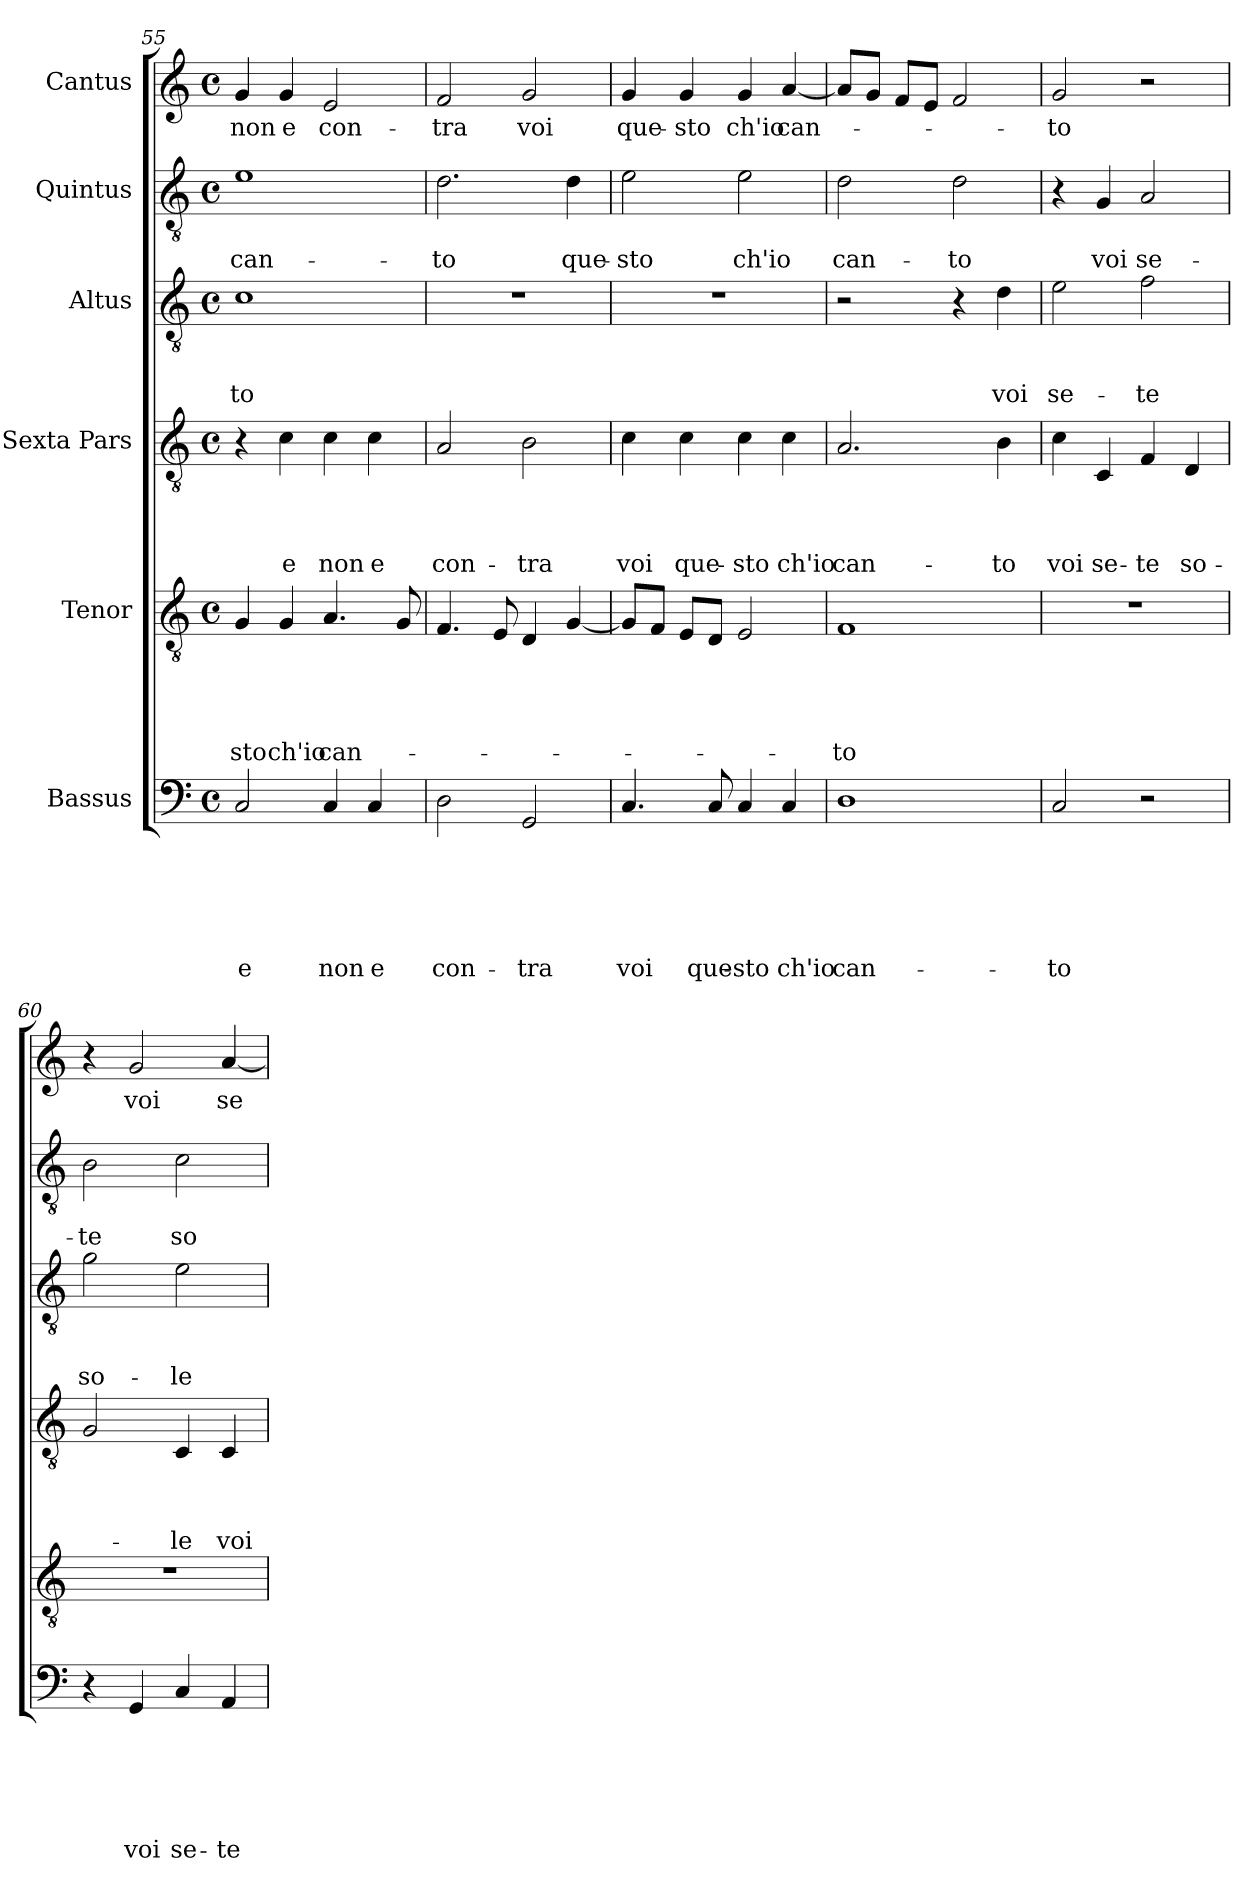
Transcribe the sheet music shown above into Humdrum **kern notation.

**kern	**text	**text	**text	**text	**text	**text	**kern	**text	**text	**text	**text	**text	**kern	**text	**text	**text	**text	**kern	**text	**text	**text	**kern	**text	**text	**kern	**text
*part6	*part6	*part6	*part6	*part6	*part6	*part6	*part5	*part5	*part5	*part5	*part5	*part5	*part4	*part4	*part4	*part4	*part4	*part3	*part3	*part3	*part3	*part2	*part2	*part2	*part1	*part1
*staff6	*staff6	*staff6	*staff6	*staff6	*staff6	*staff6	*staff5	*staff5	*staff5	*staff5	*staff5	*staff5	*staff4	*staff4	*staff4	*staff4	*staff4	*staff3	*staff3	*staff3	*staff3	*staff2	*staff2	*staff2	*staff1	*staff1
*I"Bassus	*	*	*	*	*	*	*I"Tenor	*	*	*	*	*	*I"Sexta Pars	*	*	*	*	*I"Altus	*	*	*	*I"Quintus	*	*	*I"Cantus	*
*clefF4	*	*	*	*	*	*	*clefGv2	*	*	*	*	*	*clefGv2	*	*	*	*	*clefGv2	*	*	*	*clefGv2	*	*	*clefG2	*
*k[]	*	*	*	*	*	*	*k[]	*	*	*	*	*	*k[]	*	*	*	*	*k[]	*	*	*	*k[]	*	*	*k[]	*
*C:	*	*	*	*	*	*	*C:	*	*	*	*	*	*C:	*	*	*	*	*C:	*	*	*	*C:	*	*	*C:	*
*M4/4	*	*	*	*	*	*	*M4/4	*	*	*	*	*	*M4/4	*	*	*	*	*M4/4	*	*	*	*M4/4	*	*	*M4/4	*
*met(c)	*	*	*	*	*	*	*met(c)	*	*	*	*	*	*met(c)	*	*	*	*	*met(c)	*	*	*	*met(c)	*	*	*met(c)	*
=55	=55	=55	=55	=55	=55	=55	=55	=55	=55	=55	=55	=55	=55	=55	=55	=55	=55	=55	=55	=55	=55	=55	=55	=55	=55	=55
2C/	.	.	.	.	.	e	4G/	.	.	.	.	-sto	4r	.	.	.	.	1c	.	.	-to	1e	.	can-	4g/	non
.	.	.	.	.	.	.	4G/	.	.	.	.	ch'io	4c\	.	.	.	e	.	.	.	.	.	.	.	4g/	e
4C/	.	.	.	.	.	non	4.A/	.	.	.	.	can-	4c\	.	.	.	non	.	.	.	.	.	.	.	2e/	con-
4C/	.	.	.	.	.	e	.	.	.	.	.	.	4c\	.	.	.	e	.	.	.	.	.	.	.	.	.
.	.	.	.	.	.	.	8G/	.	.	.	.	.	.	.	.	.	.	.	.	.	.	.	.	.	.	.
!!LO:LB:g=z
=56	=56	=56	=56	=56	=56	=56	=56	=56	=56	=56	=56	=56	=56	=56	=56	=56	=56	=56	=56	=56	=56	=56	=56	=56	=56	=56
2D\	.	.	.	.	.	con-	4.F/	.	.	.	.	.	2A/	.	.	.	con-	1r	.	.	.	2.d\	.	-to	2f/	-tra
.	.	.	.	.	.	.	8E/	.	.	.	.	.	.	.	.	.	.	.	.	.	.	.	.	.	.	.
2GG/	.	.	.	.	.	-tra	4D/	.	.	.	.	.	2B\	.	.	.	-tra	.	.	.	.	.	.	.	2g/	voi
.	.	.	.	.	.	.	[4G/	.	.	.	.	.	.	.	.	.	.	.	.	.	.	4d\	.	que-	.	.
=57	=57	=57	=57	=57	=57	=57	=57	=57	=57	=57	=57	=57	=57	=57	=57	=57	=57	=57	=57	=57	=57	=57	=57	=57	=57	=57
4.C/	.	.	.	.	.	voi	8G/L]	.	.	.	.	.	4c\	.	.	.	voi	1r	.	.	.	2e\	.	-sto	4g/	que-
.	.	.	.	.	.	.	8F/J	.	.	.	.	.	.	.	.	.	.	.	.	.	.	.	.	.	.	.
.	.	.	.	.	.	.	8E/L	.	.	.	.	.	4c\	.	.	.	que-	.	.	.	.	.	.	.	4g/	-sto
8C/	.	.	.	.	.	que-	8D/J	.	.	.	.	.	.	.	.	.	.	.	.	.	.	.	.	.	.	.
4C/	.	.	.	.	.	-sto	2E/	.	.	.	.	.	4c\	.	.	.	-sto	.	.	.	.	2e\	.	ch'io	4g/	ch'io
4C/	.	.	.	.	.	ch'io	.	.	.	.	.	.	4c\	.	.	.	ch'io	.	.	.	.	.	.	.	[4a/	can-
=58	=58	=58	=58	=58	=58	=58	=58	=58	=58	=58	=58	=58	=58	=58	=58	=58	=58	=58	=58	=58	=58	=58	=58	=58	=58	=58
1D	.	.	.	.	.	can-	1F	.	.	.	.	-to	2.A/	.	.	.	can-	2r	.	.	.	2d\	.	can-	8a/L]	.
.	.	.	.	.	.	.	.	.	.	.	.	.	.	.	.	.	.	.	.	.	.	.	.	.	8g/J	.
.	.	.	.	.	.	.	.	.	.	.	.	.	.	.	.	.	.	.	.	.	.	.	.	.	8f/L	.
.	.	.	.	.	.	.	.	.	.	.	.	.	.	.	.	.	.	.	.	.	.	.	.	.	8e/J	.
.	.	.	.	.	.	.	.	.	.	.	.	.	.	.	.	.	.	4r	.	.	.	2d\	.	-to	2f/	.
.	.	.	.	.	.	.	.	.	.	.	.	.	4B\	.	.	.	-to	4d\	.	.	voi	.	.	.	.	.
=59	=59	=59	=59	=59	=59	=59	=59	=59	=59	=59	=59	=59	=59	=59	=59	=59	=59	=59	=59	=59	=59	=59	=59	=59	=59	=59
2C/	.	.	.	.	.	-to	1r	.	.	.	.	.	4c\	.	.	.	voi	2e\	.	.	se-	4r	.	.	2g/	-to
.	.	.	.	.	.	.	.	.	.	.	.	.	4C/	.	.	.	se-	.	.	.	.	4G/	.	voi	.	.
2r	.	.	.	.	.	.	.	.	.	.	.	.	4F/	.	.	.	-te	2f\	.	.	-te	2A/	.	se-	2r	.
.	.	.	.	.	.	.	.	.	.	.	.	.	4D/	.	.	.	so-	.	.	.	.	.	.	.	.	.
=60	=60	=60	=60	=60	=60	=60	=60	=60	=60	=60	=60	=60	=60	=60	=60	=60	=60	=60	=60	=60	=60	=60	=60	=60	=60	=60
4r	.	.	.	.	.	.	1r	.	.	.	.	.	2G/	.	.	.	.	2g\	.	.	so-	2B\	.	-te	4r	.
4GG/	.	.	.	.	.	voi	.	.	.	.	.	.	.	.	.	.	.	.	.	.	.	.	.	.	2g/	voi
4C/	.	.	.	.	.	se-	.	.	.	.	.	.	4C/	.	.	.	-le	2e\	.	.	-le	2c\	.	so-	.	.
4AA/	.	.	.	.	.	-te	.	.	.	.	.	.	4C/	.	.	.	voi	.	.	.	.	.	.	.	[4a/	se-
=	=	=	=	=	=	=	=	=	=	=	=	=	=	=	=	=	=	=	=	=	=	=	=	=	=	=
*-	*-	*-	*-	*-	*-	*-	*-	*-	*-	*-	*-	*-	*-	*-	*-	*-	*-	*-	*-	*-	*-	*-	*-	*-	*-	*-
